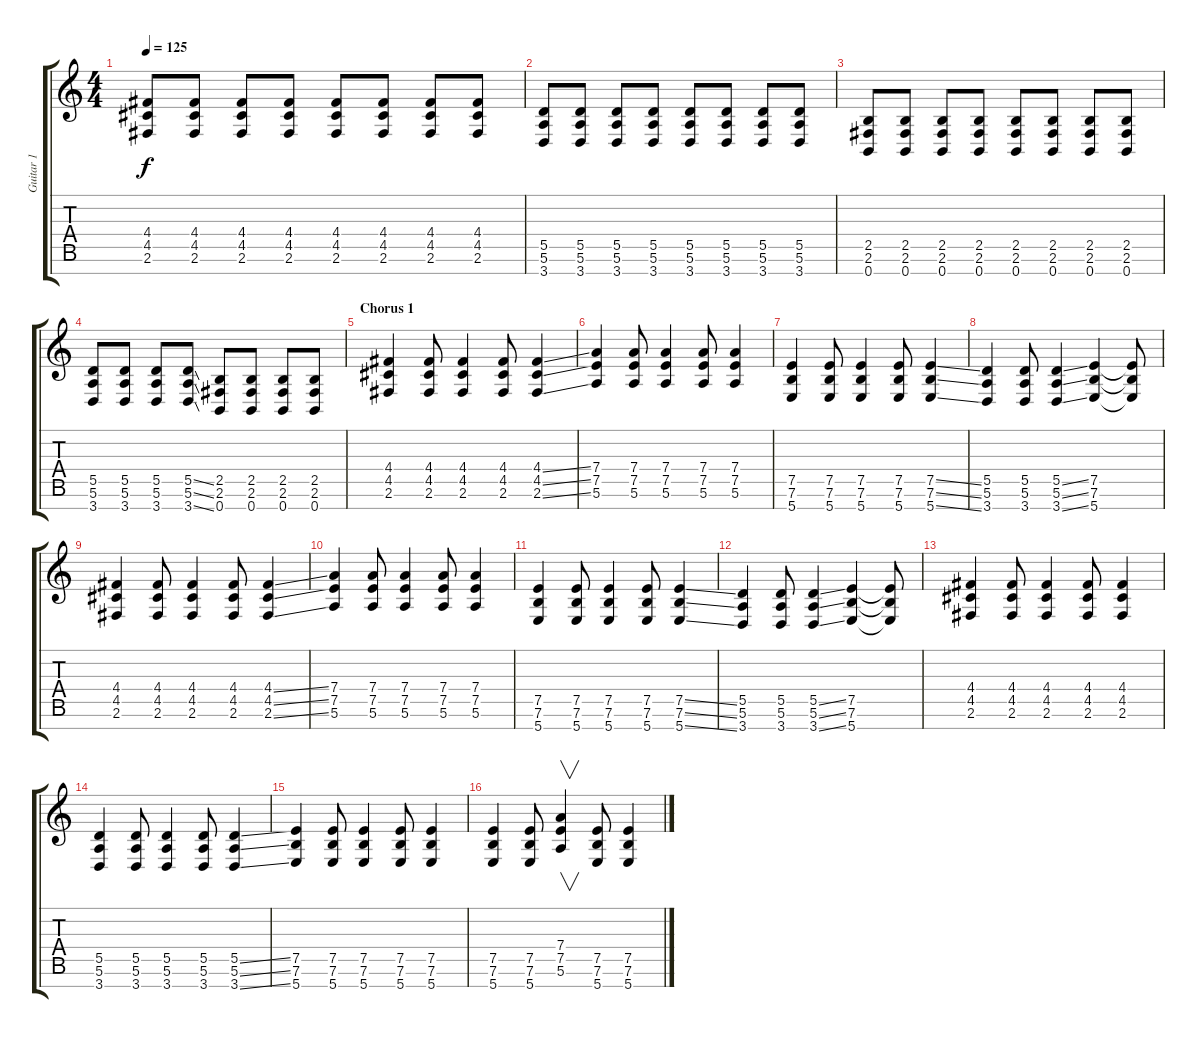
\track ("Guitar 1" "Guitar 1") {instrument electricguitarclean}
\staff {score tabs}
\tuning (E4 B3 Gb3 D3 A2 E2 B1) {hide}
\ts (4 4)
\tempo 125
\clef g2
\ks c
(4.4 4.5 2.6).8{dy f} (4.4 4.5 2.6).8 (4.4 4.5 2.6).8 (4.4 4.5 2.6).8 (4.4 4.5 2.6).8 (4.4 4.5 2.6).8 (4.4 4.5 2.6).8 (4.4 4.5 2.6).8 |
(5.5 5.6 3.7).8 (5.5 5.6 3.7).8 (5.5 5.6 3.7).8 (5.5 5.6 3.7).8 (5.5 5.6 3.7).8 (5.5 5.6 3.7).8 (5.5 5.6 3.7).8 (5.5 5.6 3.7).8 |
(2.5 2.6 0.7).8 (2.5 2.6 0.7).8 (2.5 2.6 0.7).8 (2.5 2.6 0.7).8 (2.5 2.6 0.7).8 (2.5 2.6 0.7).8{instrument distortionguitar} (2.5 2.6 0.7).8 (2.5 2.6 0.7).8 |
(5.5 5.6 3.7).8 (5.5 5.6 3.7).8 (5.5 5.6 3.7).8 (5.5{ss} 5.6{ss} 3.7{ss}).8 (2.5 2.6 0.7).8 (2.5 2.6 0.7).8 (2.5 2.6 0.7).8 (2.5 2.6 0.7).8 |
\section ("" "Chorus 1")
(4.4 4.5 2.6).4 (4.4 4.5 2.6).8 (4.4 4.5 2.6).4 (4.4 4.5 2.6).8 (4.4{ss} 4.5{ss} 2.6{ss}).4 |
(7.4 7.5 5.6).4 (7.4 7.5 5.6).8 (7.4 7.5 5.6).4 (7.4 7.5 5.6).8 (7.4 7.5 5.6).4 |
(7.5 7.6 5.7).4 (7.5 7.6 5.7).8 (7.5 7.6 5.7).4 (7.5 7.6 5.7).8 (7.5{ss} 7.6{ss} 5.7{ss}).4 |
(5.5 5.6 3.7).4 (5.5 5.6 3.7).8 (5.5{ss} 5.6{ss} 3.7{ss}).4 (7.5 7.6 5.7).4 (7.5{t} 7.6{t} 5.7{t}).8 |
(4.4 4.5 2.6).4 (4.4 4.5 2.6).8 (4.4 4.5 2.6).4 (4.4 4.5 2.6).8 (4.4{ss} 4.5{ss} 2.6{ss}).4 |
(7.4 7.5 5.6).4 (7.4 7.5 5.6).8 (7.4 7.5 5.6).4 (7.4 7.5 5.6).8 (7.4 7.5 5.6).4 |
(7.5 7.6 5.7).4 (7.5 7.6 5.7).8 (7.5 7.6 5.7).4 (7.5 7.6 5.7).8 (7.5{ss} 7.6{ss} 5.7{ss}).4 |
(5.5 5.6 3.7).4 (5.5 5.6 3.7).8 (5.5{ss} 5.6{ss} 3.7{ss}).4 (7.5 7.6 5.7).4 (7.5{t} 7.6{t} 5.7{t}).8 |
(4.4 4.5 2.6).4 (4.4 4.5 2.6).8 (4.4 4.5 2.6).4 (4.4 4.5 2.6).8 (4.4 4.5 2.6).4 |
(5.5 5.6 3.7).4 (5.5 5.6 3.7).8 (5.5 5.6 3.7).4 (5.5 5.6 3.7).8 (5.5{ss} 5.6{ss} 3.7{ss}).4 |
(7.5 7.6 5.7).4 (7.5 7.6 5.7).8 (7.5 7.6 5.7).4 (7.5 7.6 5.7).8 (7.5 7.6 5.7).4 |
(7.5 7.6 5.7).4 (7.5 7.6 5.7).8 (7.4 7.5 5.6).4{v} (7.5 7.6 5.7).8 (7.5 7.6 5.7).4
